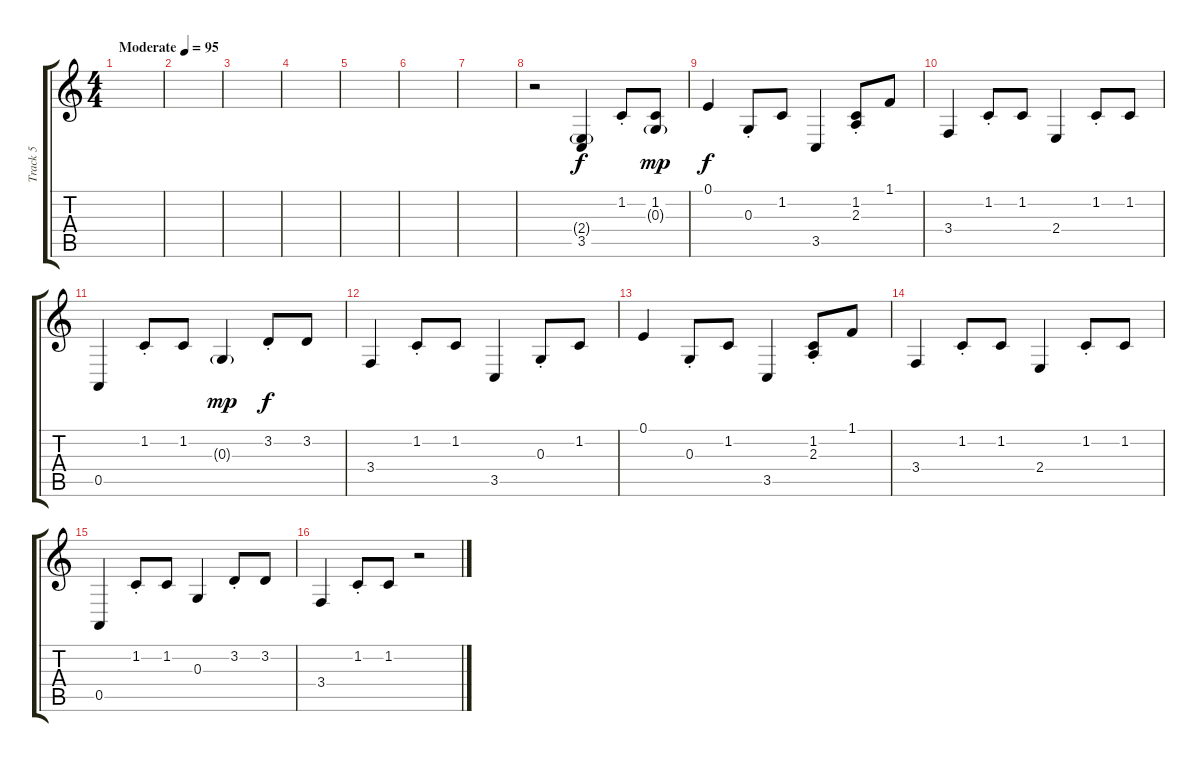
\track ("Track 5" "Track 5") {instrument trumpet}
\staff {score tabs}
\tuning (E4 B3 G3 D3 A2 E2) {hide}
\ts (4 4)
\tempo (95 "Moderate")
\clef g2
\ks c
|
|
|
|
|
|
|
r.2 (2.4{g} 3.5).4{volume 8} 1.2{st}.8{dy f} (1.2 0.3{g}).8{dy mp} |
0.1.4{dy f} 0.3{st}.8 1.2.8 3.5.4 (1.2{st} 2.3{st}).8 1.1.8 |
3.4.4 1.2{st}.8 1.2.8 2.4.4 1.2{st}.8 1.2.8 |
0.5.4 1.2{st}.8 1.2.8 0.3{g}.4{dy mp} 3.2{st}.8{dy f} 3.2.8 |
3.4.4 1.2{st}.8 1.2.8 3.5.4 0.3{st}.8 1.2.8{volume 10} |
0.1.4 0.3{st}.8 1.2.8 3.5.4 (1.2{st} 2.3{st}).8 1.1.8 |
3.4.4 1.2{st}.8 1.2.8 2.4.4 1.2{st}.8 1.2.8 |
0.5.4 1.2{st}.8 1.2.8 0.3.4 3.2{st}.8 3.2.8 |
3.4.4 1.2{st}.8 1.2.8 r.2
